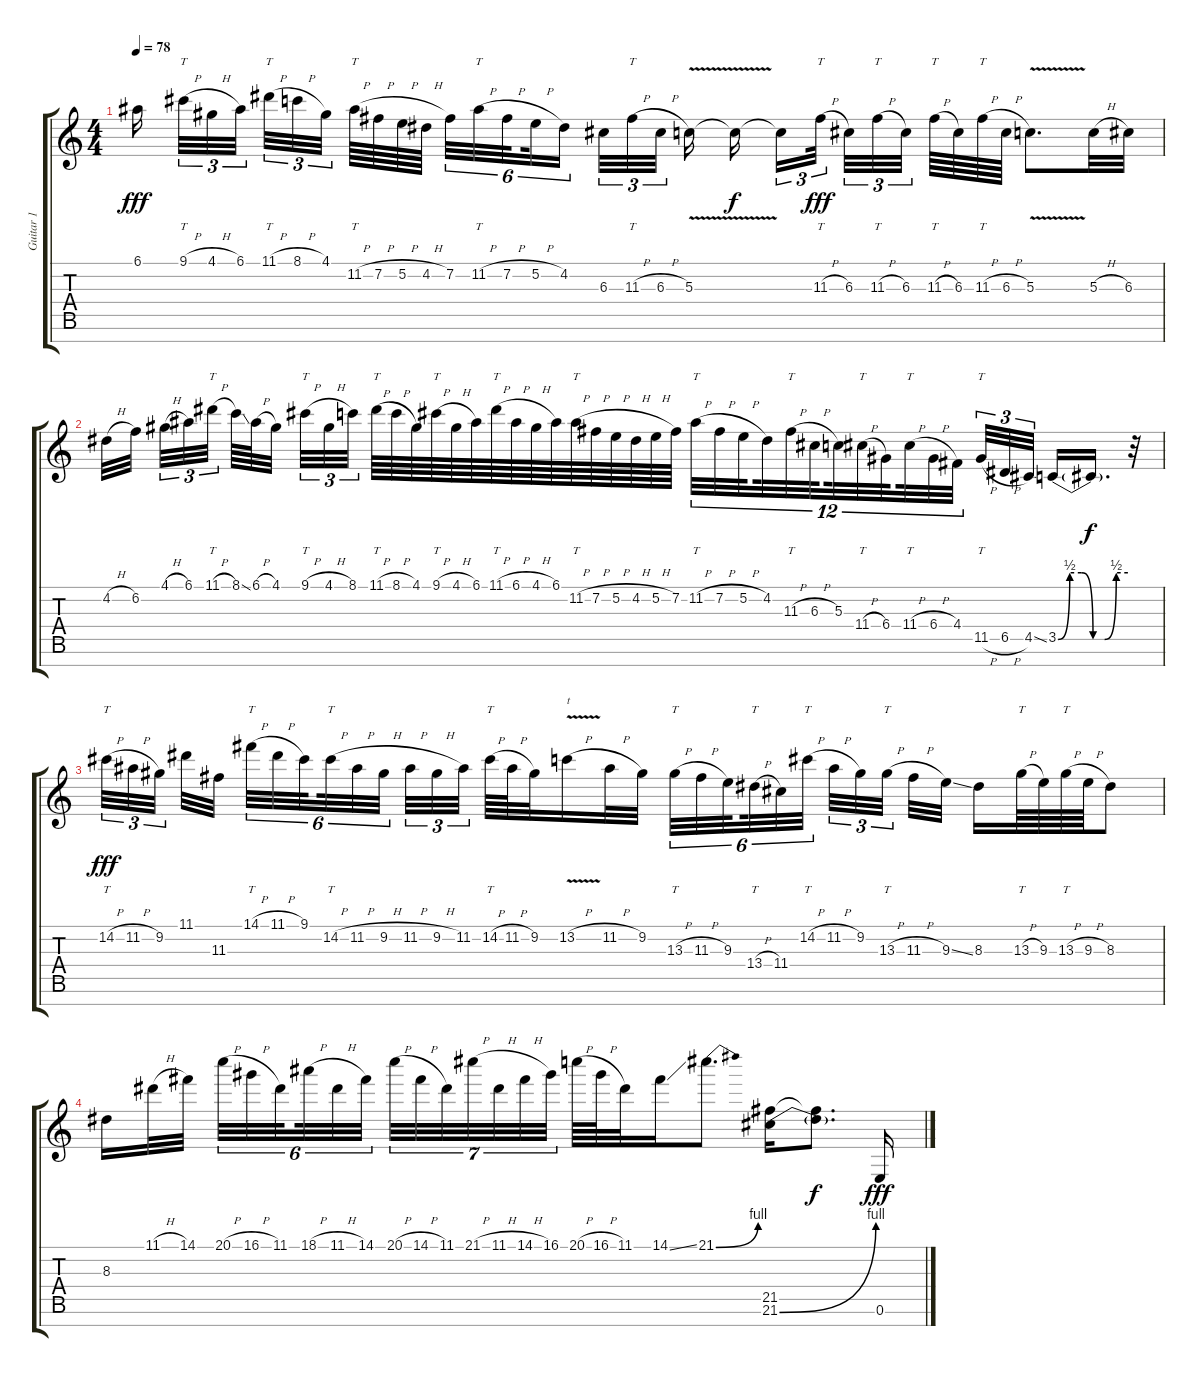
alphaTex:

\track ("Guitar 1" "Guitar 1") {instrument distortionguitar}
\staff {score tabs}
\tuning (E4 B3 G3 D3 A2 E2 B1) {hide}
\ts (4 4)
\tempo 78
\clef g2
\ks c
6.1.16{dy fff beam splitsecondary} 9.1{h}.32{tt tu (3 2)} 4.1{h}.32{tu (3 2)} 6.1.32{tu (3 2) beam splitsecondary} 11.1{h}.32{tt tu (3 2)} 8.1{h}.32{tu (3 2)} 4.1.32{tu (3 2) beam splitsecondary} 11.2{h}.64{tt} 7.2{h}.64 5.2{h}.64 4.2{h}.64 7.2.32{tu (6 4)} 11.2{h}.32{tt tu (6 4)} 7.2{h}.32{tu (6 4) beam splitsecondary} 5.2{h}.32{tu (6 4)} 4.2.16{tu (6 4) beam splitsecondary} 6.3.32{tu (3 2)} 11.3{h}.32{tt tu (3 2)} 6.3{h}.32{tu (3 2) beam splitsecondary} 5.3{v}.16 5.3{t}.16{dy f beam splitsecondary} 5.3{t}.16{tu (3 2)} 11.3{h}.32{tt tu (3 2) dy fff beam splitsecondary} 6.3.32{tu (3 2)} 11.3{h}.32{tt tu (3 2)} 6.3.32{tu (3 2) beam splitsecondary} 11.3{h}.64{tt} 6.3.64 11.3{h}.64{tt} 6.3{h}.64 5.3{v}.8{d} 5.3{h}.32 6.3.32 |
4.2{h}.32 6.2.32{beam splitsecondary} 4.1{h}.32{tu (3 2)} 6.1.32{tu (3 2)} 11.1{h}.32{tt tu (3 2) beam splitsecondary} 8.1{ss}.64 6.1{h}.64 4.1.32{beam splitsecondary} 9.1{h}.32{tt tu (3 2)} 4.1{h}.32{tu (3 2)} 8.1.32{tu (3 2)} 11.1{h}.64{tt} 8.1{h}.64 4.1.64 9.1{h}.64{tt} 4.1{h}.64 6.1.64 11.1{h}.64{tt} 6.1{h}.64 4.1{h}.64 6.1.64 11.2{h}.64{tt} 7.2{h}.64 5.2{h}.64 4.2{h}.64 5.2{h}.64 7.2.64 11.2{h}.32{tt tu (12 8)} 7.2{h}.32{tu (12 8)} 5.2{h}.32{tu (12 8) beam splitsecondary} 4.2.32{tu (12 8)} 11.3{h}.32{tt tu (12 8)} 6.3{h}.32{tu (12 8) beam splitsecondary} 5.3.32{tu (12 8)} 11.4{h}.32{tt tu (12 8)} 6.4.32{tu (12 8) beam splitsecondary} 11.4{h}.32{tt tu (12 8)} 6.4{h}.32{tu (12 8)} 4.4.32{tu (12 8)} 11.5{h}.32{tt tu (3 2)} 6.5{h}.32{tu (3 2)} 4.5{ss}.32{tu (3 2) beam splitsecondary} 3.5{be (custom 0 0 10 2 20 2 30 0 40 0 50 2 60 2)}.16 3.5{t}.16{d dy f} r.32 |
14.2{h}.32{tt tu (3 2) dy fff} 11.2{h}.32{tu (3 2)} 9.2.32{tu (3 2) beam splitsecondary} 11.1.32 11.3.32{beam splitsecondary} 14.1{h}.32{tt tu (6 4)} 11.1{h}.32{tu (6 4)} 9.1.32{tu (6 4) beam splitsecondary} 14.2{h}.32{tt tu (6 4)} 11.2{h}.32{tu (6 4)} 9.2{h}.32{tu (6 4)} 11.2{h}.32{tu (3 2)} 9.2{h}.32{tu (3 2)} 11.2.32{tu (3 2) beam splitsecondary} 14.2{h}.64{tt} 11.2{h}.64 9.2.32 13.2{v h}.16{txt "t"} 11.2{h}.32 9.2.32 13.3{h}.32{tt tu (6 4)} 11.3{h}.32{tu (6 4)} 9.3.32{tu (6 4) beam splitsecondary} 13.4{h}.32{tt tu (6 4)} 11.4.32{tu (6 4)} 14.2{h}.32{tt tu (6 4) beam splitsecondary} 11.2{h}.32{tu (3 2)} 9.2.32{tu (3 2)} 13.3{h}.32{tt tu (3 2) beam splitsecondary} 11.3{h}.32 9.3{ss}.32 8.3.16 13.3{h}.64{tt} 9.3.64 13.3{h}.64{tt} 9.3{h}.64 8.3.8 |
8.3.16 11.1{h}.32 14.1.32{beam splitsecondary} 20.1{h}.32{tu (6 4)} 16.1{h}.32{tu (6 4)} 11.1.32{tu (6 4) beam splitsecondary} 18.1{h}.32{tu (6 4)} 11.1{h}.32{tu (6 4)} 14.1.32{tu (6 4)} 20.1{h}.32{tu (7 4)} 14.1{h}.32{tu (7 4)} 11.1.32{tu (7 4)} 21.1{h}.32{tu (7 4)} 11.1{h}.32{tu (7 4)} 14.1{h}.32{tu (7 4)} 16.1.32{tu (7 4) beam splitsecondary} 20.1{h}.64 16.1{h}.64 11.1.32 14.1{ss}.16 21.1{be (bend 0 0 60 4)}.8{d} (21.5 21.6{be (bend 0 0 60 4)}).16 (21.5{t} 21.6{t}).8{d dy f} 0.6.16{dy fff}
